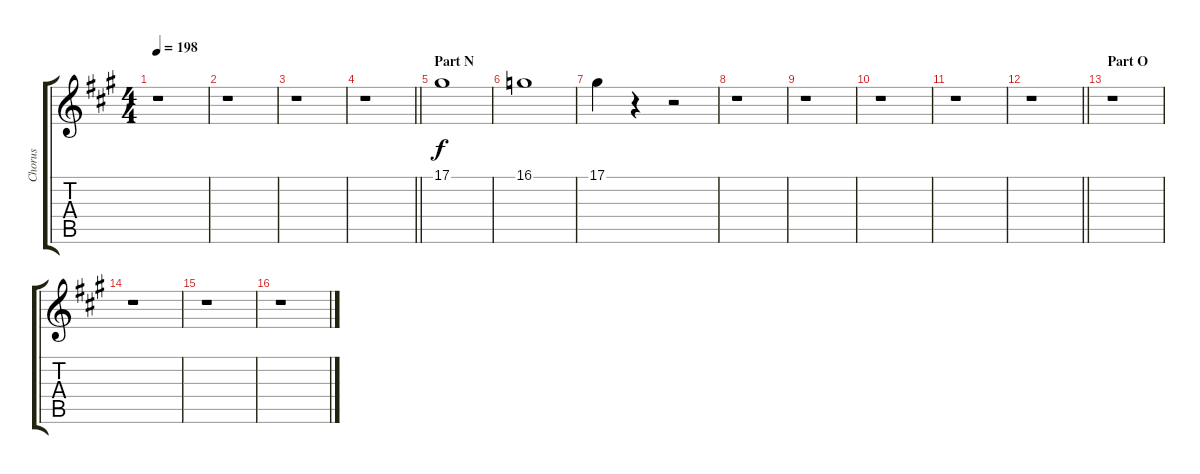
\track ("Chorus" "Chorus") {instrument trumpet}
\staff {score tabs}
\tuning (Eb4 Bb3 Gb3 Db3 Ab2 Eb2) {hide}
\ts (4 4)
\tempo 198
\clef g2
\ks a
r.1{dy f} |
r.1 |
r.1 |
\barLineRight lightlight
r.1 |
\section ("" "Part N")
17.1.1 |
16.1.1 |
17.1.4 r.4 r.2 |
r.1 |
r.1 |
r.1 |
r.1 |
\barLineRight lightlight
r.1 |
\section ("" "Part O")
r.1 |
r.1 |
r.1 |
r.1
